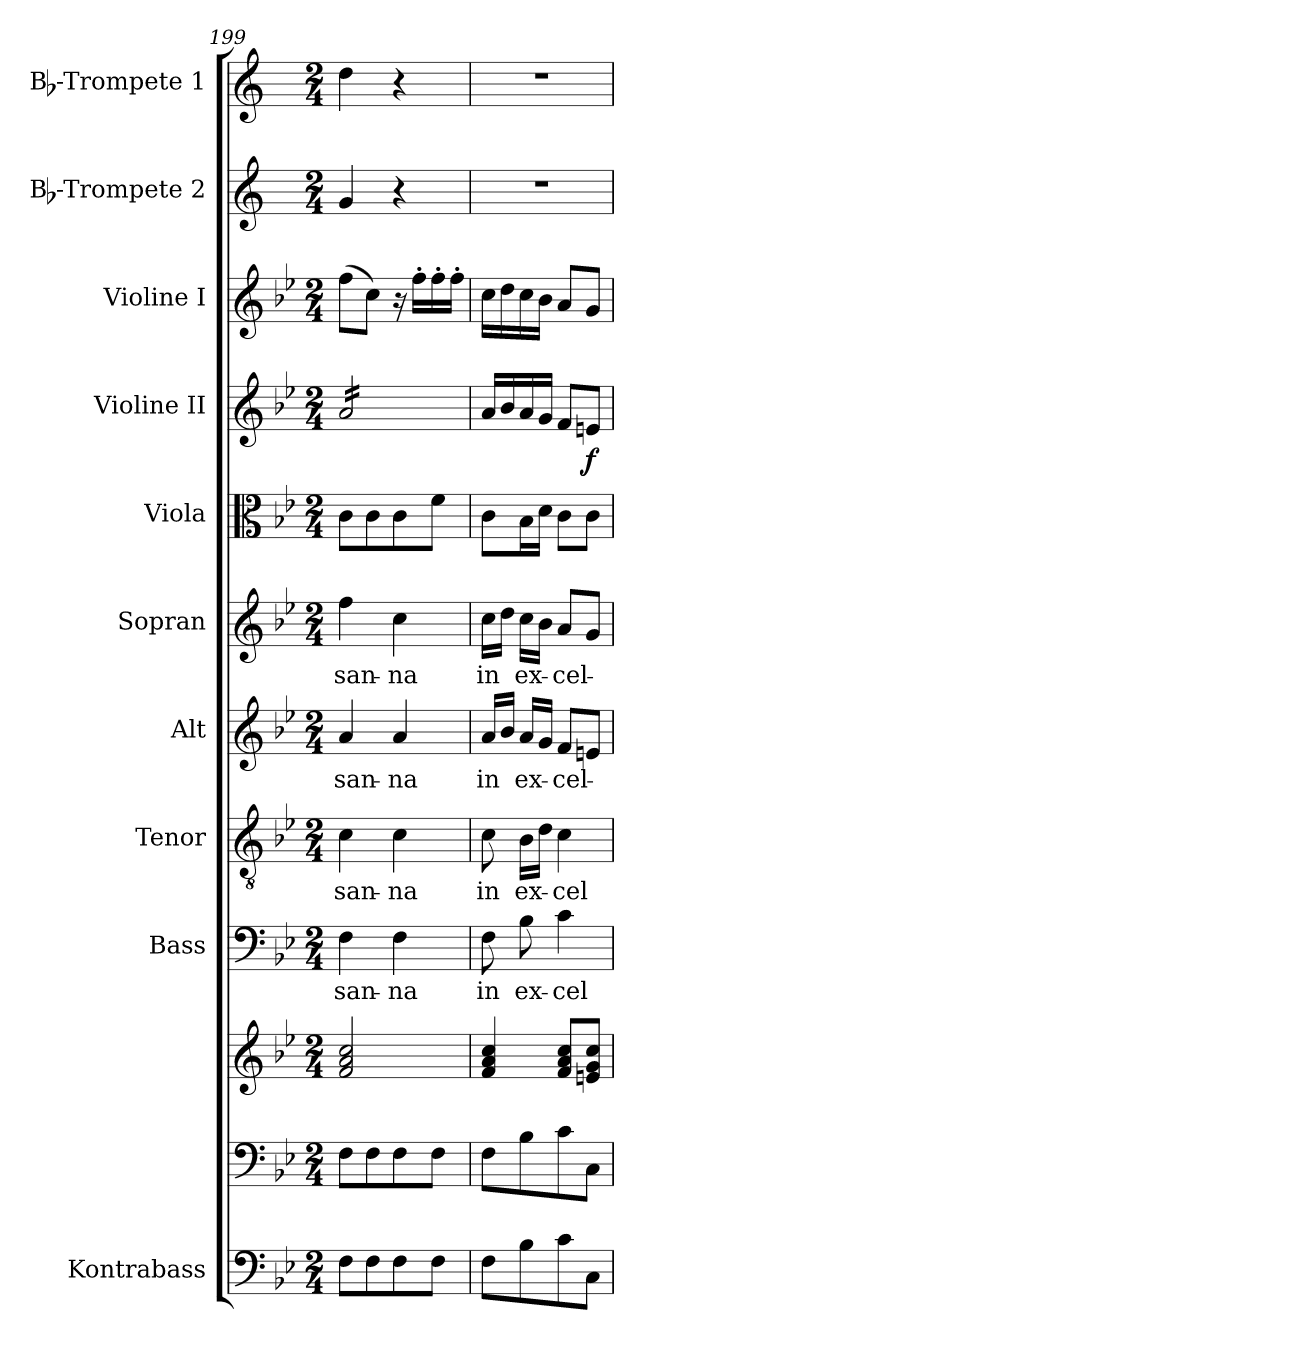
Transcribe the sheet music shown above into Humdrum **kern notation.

**kern	**kern	**kern	**kern	**text	**kern	**text	**kern	**text	**kern	**text	**kern	**kern	**dynam	**kern	**kern	**kern
*part11	*part10	*part10	*part9	*part9	*part8	*part8	*part7	*part7	*part6	*part6	*part5	*part4	*part4	*part3	*part2	*part1
*staff12	*staff11	*staff10	*staff9	*staff9	*staff8	*staff8	*staff7	*staff7	*staff6	*staff6	*staff5	*staff4	*staff4	*staff3	*staff2	*staff1
*I"Kontrabass	*	*	*I"Bass	*	*I"Tenor	*	*I"Alt	*	*I"Sopran	*	*I"Viola	*I"Violine II	*	*I"Violine I	*I"Bb-Trompete 2	*I"Bb-Trompete 1
*I'Kb.	*	*	*I'B.	*	*I'T.	*	*I'A.	*	*I'S.	*	*I'Vla.	*I'Vl. II	*	*I'Vl. I	*I'Bb Trp. 2	*I'Bb Trp. 1
*clefF4	*clefF4	*clefG2	*clefF4	*	*clefGv2	*	*clefG2	*	*clefG2	*	*clefC3	*clefG2	*	*clefG2	*clefG2	*clefG2
*ITrd7c12	*	*	*	*	*	*	*	*	*	*	*	*	*	*	*ITrd1c2	*ITrd1c2
*k[b-e-]	*k[b-e-]	*k[b-e-]	*k[b-e-]	*	*k[b-e-]	*	*k[b-e-]	*	*k[b-e-]	*	*k[b-e-]	*k[b-e-]	*	*k[b-e-]	*k[b-e-]	*k[b-e-]
*B-:	*B-:	*B-:	*B-:	*	*B-:	*	*B-:	*	*B-:	*	*B-:	*B-:	*	*B-:	*B-:	*B-:
*M2/4	*M2/4	*M2/4	*M2/4	*	*M2/4	*	*M2/4	*	*M2/4	*	*M2/4	*M2/4	*	*M2/4	*M2/4	*M2/4
=199	=199	=199	=199	=199	=199	=199	=199	=199	=199	=199	=199	=199	=199	=199	=199	=199
!	!	!	!	!LO:LY:b	!	!LO:LY:b	!	!LO:LY:b	!	!LO:LY:b	!	!	!	!	!	!
*	*	*	*	*	*	*	*	*	*	*	*	*tremolo	*	*	*	*
8FF\L	8F\L	2f/ 2a/ 2cc/	4F\	-san-	4c\	-san-	4a/	-san-	4ff\	-san-	8c\L	16a/LL	.	(>8ff\L	4f/	4cc\
.	.	.	.	.	.	.	.	.	.	.	.	16a/	.	.	.	.
8FF\	8F\	.	.	.	.	.	.	.	.	.	8c\	16a/	.	8cc\J)	.	.
.	.	.	.	.	.	.	.	.	.	.	.	16a/	.	.	.	.
!	!	!	!	!LO:LY:b	!	!LO:LY:b	!	!LO:LY:b	!	!LO:LY:b	!	!	!	!	!	!
8FF\	8F\	.	4F\	-na	4c\	-na	4a/	-na	4cc\	-na	8c\	16a/	.	16r	4r	4r
.	.	.	.	.	.	.	.	.	.	.	.	16a/	.	16ff'>\LL	.	.
8FF\J	8F\J	.	.	.	.	.	.	.	.	.	8f\J	16a/	.	16ff'>\	.	.
.	.	.	.	.	.	.	.	.	.	.	.	16a/JJ	.	16ff'>\JJ	.	.
*	*	*	*	*	*	*	*	*	*	*	*	*Xtremolo	*	*	*	*
=200	=200	=200	=200	=200	=200	=200	=200	=200	=200	=200	=200	=200	=200	=200	=200	=200
!	!	!	!	!LO:LY:b	!	!LO:LY:b	!	!LO:LY:b	!	!LO:LY:b	!	!	!	!	!	!
8FF\L	8F\L	4f/ 4a/ 4cc/	8F\	in	8c\	in	16a/LL	in	16cc\LL	in	8c\L	16a/LL	.	16cc\LL	2r	2r
.	.	.	.	.	.	.	16b-/JJ	.	16dd\JJ	.	.	16b-/	.	16dd\	.	.
!	!	!	!	!LO:LY:b	!	!LO:LY:b	!	!LO:LY:b	!	!LO:LY:b	!	!	!	!	!	!
8BB-\	8B-\	.	8B-\	ex-	16B-\LL	ex-	16a/LL	ex-	16cc\LL	ex-	16B-\L	16a/	.	16cc\	.	.
.	.	.	.	.	16d\JJ	.	16g/JJ	.	16b-\JJ	.	16d\JJ	16g/JJ	.	16b-\JJ	.	.
!	!	!	!	!LO:LY:b	!	!LO:LY:b	!	!LO:LY:b	!	!LO:LY:b	!	!	!	!	!	!
8C\	8c\	8f/ 8a/ 8cc/L	4c\	-cel-	4c\	-cel-	8f/L	-cel-	8a/L	-cel-	8c\L	8f/L	.	8a/L	.	.
!	!	!	!	!	!	!	!	!	!	!	!	!	!LO:DY:b	!	!	!
8CC\J	8C\J	8en/ 8g/ 8cc/J	.	.	.	.	8en/J	.	8g/J	.	8c\J	8en/J	f	8g/J	.	.
=	=	=	=	=	=	=	=	=	=	=	=	=	=	=	=	=
*-	*-	*-	*-	*-	*-	*-	*-	*-	*-	*-	*-	*-	*-	*-	*-	*-
